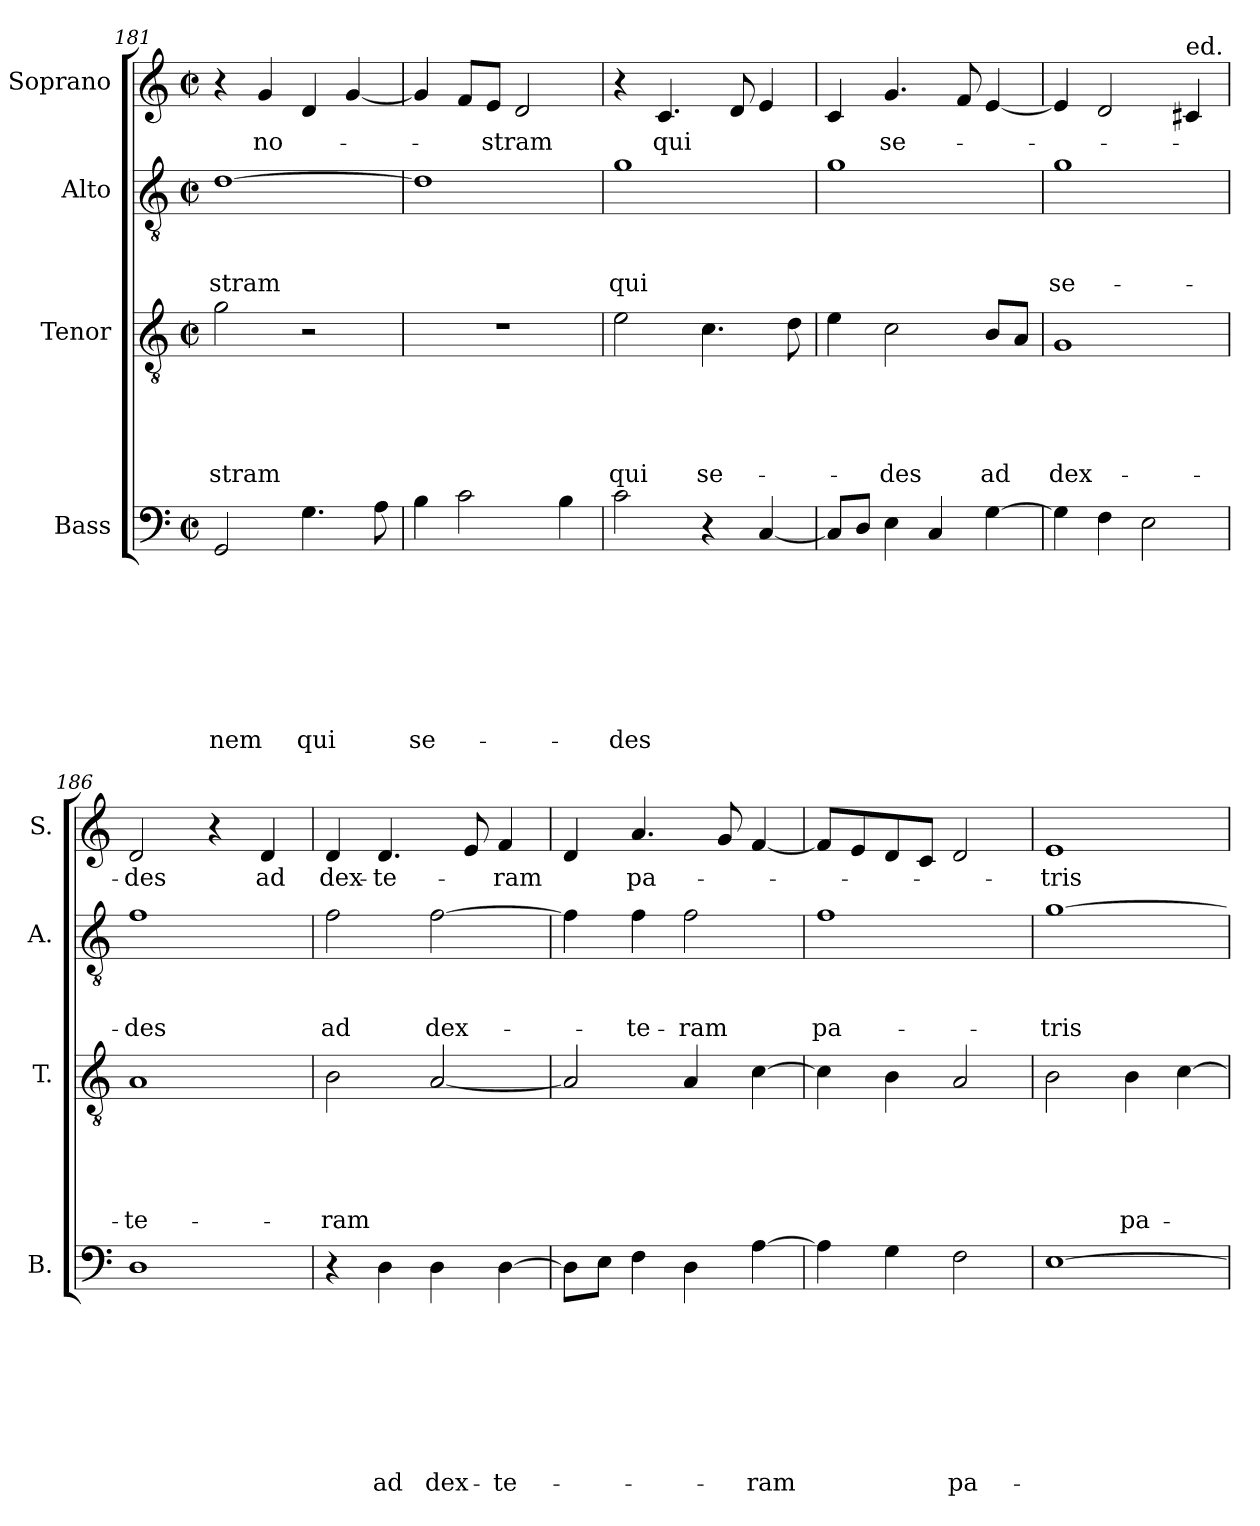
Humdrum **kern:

**kern	**text	**text	**text	**text	**text	**text	**text	**text	**kern	**text	**text	**text	**text	**text	**kern	**text	**text	**text	**kern	**text
*part4	*part4	*part4	*part4	*part4	*part4	*part4	*part4	*part4	*part3	*part3	*part3	*part3	*part3	*part3	*part2	*part2	*part2	*part2	*part1	*part1
*staff4	*staff4	*staff4	*staff4	*staff4	*staff4	*staff4	*staff4	*staff4	*staff3	*staff3	*staff3	*staff3	*staff3	*staff3	*staff2	*staff2	*staff2	*staff2	*staff1	*staff1
*I"Bass	*	*	*	*	*	*	*	*	*I"Tenor	*	*	*	*	*	*I"Alto	*	*	*	*I"Soprano	*
*I'B.	*	*	*	*	*	*	*	*	*I'T.	*	*	*	*	*	*I'A.	*	*	*	*I'S.	*
*clefF4	*	*	*	*	*	*	*	*	*clefGv2	*	*	*	*	*	*clefGv2	*	*	*	*clefG2	*
*k[]	*	*	*	*	*	*	*	*	*k[]	*	*	*	*	*	*k[]	*	*	*	*k[]	*
*C:	*	*	*	*	*	*	*	*	*C:	*	*	*	*	*	*C:	*	*	*	*C:	*
*M2/2	*	*	*	*	*	*	*	*	*M2/2	*	*	*	*	*	*M2/2	*	*	*	*M2/2	*
*met(c|)	*	*	*	*	*	*	*	*	*met(c|)	*	*	*	*	*	*met(c|)	*	*	*	*met(c|)	*
=181	=181	=181	=181	=181	=181	=181	=181	=181	=181	=181	=181	=181	=181	=181	=181	=181	=181	=181	=181	=181
!	!	!	!	!	!	!	!	!LO:LY:b	!	!	!	!	!	!LO:LY:b	!	!	!	!LO:LY:b	!	!
2GG/	.	.	.	.	.	.	.	-nem	2g\	.	.	.	.	-stram	[>1d	.	.	-stram	4r	.
!	!	!	!	!	!	!	!	!	!	!	!	!	!	!	!	!	!	!	!	!LO:LY:b
.	.	.	.	.	.	.	.	.	.	.	.	.	.	.	.	.	.	.	4g/	no-
!	!	!	!	!	!	!	!	!LO:LY:b	!	!	!	!	!	!	!	!	!	!	!	!
4.G\	.	.	.	.	.	.	.	qui	2r	.	.	.	.	.	.	.	.	.	4d/	.
.	.	.	.	.	.	.	.	.	.	.	.	.	.	.	.	.	.	.	[<4g/	.
8A\	.	.	.	.	.	.	.	.	.	.	.	.	.	.	.	.	.	.	.	.
=182	=182	=182	=182	=182	=182	=182	=182	=182	=182	=182	=182	=182	=182	=182	=182	=182	=182	=182	=182	=182
!	!	!	!	!	!	!	!	!LO:LY:b	!	!	!	!	!	!	!	!	!	!	!	!
4B\	.	.	.	.	.	.	.	se-	1r	.	.	.	.	.	1d]	.	.	.	4g/]	.
2c\	.	.	.	.	.	.	.	.	.	.	.	.	.	.	.	.	.	.	8f/L	.
!	!	!	!	!	!	!	!	!	!	!	!	!	!	!	!	!	!	!	!	!LO:LY:b
.	.	.	.	.	.	.	.	.	.	.	.	.	.	.	.	.	.	.	8e/J	-stram
.	.	.	.	.	.	.	.	.	.	.	.	.	.	.	.	.	.	.	2d/	.
4B\	.	.	.	.	.	.	.	.	.	.	.	.	.	.	.	.	.	.	.	.
!!LO:LB:g=z
=183	=183	=183	=183	=183	=183	=183	=183	=183	=183	=183	=183	=183	=183	=183	=183	=183	=183	=183	=183	=183
!	!	!	!	!	!	!	!	!LO:LY:b	!	!	!	!	!	!LO:LY:b	!	!	!	!LO:LY:b	!	!
2c\	.	.	.	.	.	.	.	-des	2e\	.	.	.	.	qui	1g	.	.	qui	4r	.
!	!	!	!	!	!	!	!	!	!	!	!	!	!	!	!	!	!	!	!	!LO:LY:b
.	.	.	.	.	.	.	.	.	.	.	.	.	.	.	.	.	.	.	4.c/	qui
!	!	!	!	!	!	!	!	!	!	!	!	!	!	!LO:LY:b	!	!	!	!	!	!
4r	.	.	.	.	.	.	.	.	4.c\	.	.	.	.	se-	.	.	.	.	.	.
.	.	.	.	.	.	.	.	.	.	.	.	.	.	.	.	.	.	.	8d/	.
[<4C/	.	.	.	.	.	.	.	.	.	.	.	.	.	.	.	.	.	.	4e/	.
.	.	.	.	.	.	.	.	.	8d\	.	.	.	.	.	.	.	.	.	.	.
=184	=184	=184	=184	=184	=184	=184	=184	=184	=184	=184	=184	=184	=184	=184	=184	=184	=184	=184	=184	=184
8C/L]	.	.	.	.	.	.	.	.	4e\	.	.	.	.	.	1g	.	.	.	4c/	.
8D/J	.	.	.	.	.	.	.	.	.	.	.	.	.	.	.	.	.	.	.	.
!	!	!	!	!	!	!	!	!	!	!	!	!	!	!LO:LY:b	!	!	!	!	!	!LO:LY:b
4E\	.	.	.	.	.	.	.	.	2c\	.	.	.	.	-des	.	.	.	.	4.g/	se-
4C/	.	.	.	.	.	.	.	.	.	.	.	.	.	.	.	.	.	.	.	.
.	.	.	.	.	.	.	.	.	.	.	.	.	.	.	.	.	.	.	8f/	.
!	!	!	!	!	!	!	!	!	!	!	!	!	!	!LO:LY:b	!	!	!	!	!	!
[>4G\	.	.	.	.	.	.	.	.	8B/L	.	.	.	.	ad	.	.	.	.	[<4e/	.
.	.	.	.	.	.	.	.	.	8A/J	.	.	.	.	.	.	.	.	.	.	.
=185	=185	=185	=185	=185	=185	=185	=185	=185	=185	=185	=185	=185	=185	=185	=185	=185	=185	=185	=185	=185
!	!	!	!	!	!	!	!	!	!	!	!	!	!	!LO:LY:b	!	!	!	!LO:LY:b	!	!
4G\]	.	.	.	.	.	.	.	.	1G	.	.	.	.	dex-	1g	.	.	se-	4e/]	.
4F\	.	.	.	.	.	.	.	.	.	.	.	.	.	.	.	.	.	.	2d/	.
2E\	.	.	.	.	.	.	.	.	.	.	.	.	.	.	.	.	.	.	.	.
!	!	!	!	!	!	!	!	!	!	!	!	!	!	!	!	!	!	!	!LO:TX:a:t=ed.	!
.	.	.	.	.	.	.	.	.	.	.	.	.	.	.	.	.	.	.	4c#X/	.
=186	=186	=186	=186	=186	=186	=186	=186	=186	=186	=186	=186	=186	=186	=186	=186	=186	=186	=186	=186	=186
!	!	!	!	!	!	!	!	!	!	!	!	!	!	!LO:LY:b	!	!	!	!LO:LY:b	!	!LO:LY:b
1D	.	.	.	.	.	.	.	.	1A	.	.	.	.	-te-	1f	.	.	-des	2d/	-des
.	.	.	.	.	.	.	.	.	.	.	.	.	.	.	.	.	.	.	4r	.
!	!	!	!	!	!	!	!	!	!	!	!	!	!	!	!	!	!	!	!	!LO:LY:b
.	.	.	.	.	.	.	.	.	.	.	.	.	.	.	.	.	.	.	4d/	ad
=187	=187	=187	=187	=187	=187	=187	=187	=187	=187	=187	=187	=187	=187	=187	=187	=187	=187	=187	=187	=187
!	!	!	!	!	!	!	!	!	!	!	!	!	!	!LO:LY:b	!	!	!	!LO:LY:b	!	!LO:LY:b
4r	.	.	.	.	.	.	.	.	2B\	.	.	.	.	-ram	2f\	.	.	ad	4d/	dex-
!	!	!	!	!	!	!	!	!LO:LY:b	!	!	!	!	!	!	!	!	!	!	!	!LO:LY:b
4D\	.	.	.	.	.	.	.	ad	.	.	.	.	.	.	.	.	.	.	4.d/	-te-
!	!	!	!	!	!	!	!	!LO:LY:b	!	!	!	!	!	!	!	!	!	!LO:LY:b	!	!
4D\	.	.	.	.	.	.	.	dex-	[>2A/	.	.	.	.	.	[>2f\	.	.	dex-	.	.
.	.	.	.	.	.	.	.	.	.	.	.	.	.	.	.	.	.	.	8e/	.
!	!	!	!	!	!	!	!	!LO:LY:b	!	!	!	!	!	!	!	!	!	!	!	!LO:LY:b
[>4D\	.	.	.	.	.	.	.	-te-	.	.	.	.	.	.	.	.	.	.	4f/	-ram
!!LO:PB:g=z
=188	=188	=188	=188	=188	=188	=188	=188	=188	=188	=188	=188	=188	=188	=188	=188	=188	=188	=188	=188	=188
8D\L]	.	.	.	.	.	.	.	.	2A/]	.	.	.	.	.	4f\]	.	.	.	4d/	.
8E\J	.	.	.	.	.	.	.	.	.	.	.	.	.	.	.	.	.	.	.	.
!	!	!	!	!	!	!	!	!	!	!	!	!	!	!	!	!	!	!LO:LY:b	!	!LO:LY:b
4F\	.	.	.	.	.	.	.	.	.	.	.	.	.	.	4f\	.	.	-te-	4.a/	pa-
!	!	!	!	!	!	!	!	!	!	!	!	!	!	!	!	!	!	!LO:LY:b	!	!
4D\	.	.	.	.	.	.	.	.	4A/	.	.	.	.	.	2f\	.	.	-ram	.	.
.	.	.	.	.	.	.	.	.	.	.	.	.	.	.	.	.	.	.	8g/	.
!	!	!	!	!	!	!	!	!LO:LY:b	!	!	!	!	!	!	!	!	!	!	!	!
[>4A\	.	.	.	.	.	.	.	-ram	[>4c\	.	.	.	.	.	.	.	.	.	[<4f/	.
=189	=189	=189	=189	=189	=189	=189	=189	=189	=189	=189	=189	=189	=189	=189	=189	=189	=189	=189	=189	=189
!	!	!	!	!	!	!	!	!	!	!	!	!	!	!	!	!	!	!LO:LY:b	!	!
4A\]	.	.	.	.	.	.	.	.	4c\]	.	.	.	.	.	1f	.	.	pa-	8f/L]	.
.	.	.	.	.	.	.	.	.	.	.	.	.	.	.	.	.	.	.	8e/	.
4G\	.	.	.	.	.	.	.	.	4B\	.	.	.	.	.	.	.	.	.	8d/	.
.	.	.	.	.	.	.	.	.	.	.	.	.	.	.	.	.	.	.	8c/J	.
!	!	!	!	!	!	!	!	!LO:LY:b	!	!	!	!	!	!	!	!	!	!	!	!
2F\	.	.	.	.	.	.	.	pa-	2A/	.	.	.	.	.	.	.	.	.	2d/	.
=190	=190	=190	=190	=190	=190	=190	=190	=190	=190	=190	=190	=190	=190	=190	=190	=190	=190	=190	=190	=190
!	!	!	!	!	!	!	!	!	!	!	!	!	!	!	!	!	!	!LO:LY:b	!	!LO:LY:b
[>1E	.	.	.	.	.	.	.	.	2B\	.	.	.	.	.	[>1g	.	.	-tris	1e	-tris
!	!	!	!	!	!	!	!	!	!	!	!	!	!	!LO:LY:b	!	!	!	!	!	!
.	.	.	.	.	.	.	.	.	4B\	.	.	.	.	pa-	.	.	.	.	.	.
.	.	.	.	.	.	.	.	.	[>4c\	.	.	.	.	.	.	.	.	.	.	.
=	=	=	=	=	=	=	=	=	=	=	=	=	=	=	=	=	=	=	=	=
*-	*-	*-	*-	*-	*-	*-	*-	*-	*-	*-	*-	*-	*-	*-	*-	*-	*-	*-	*-	*-
